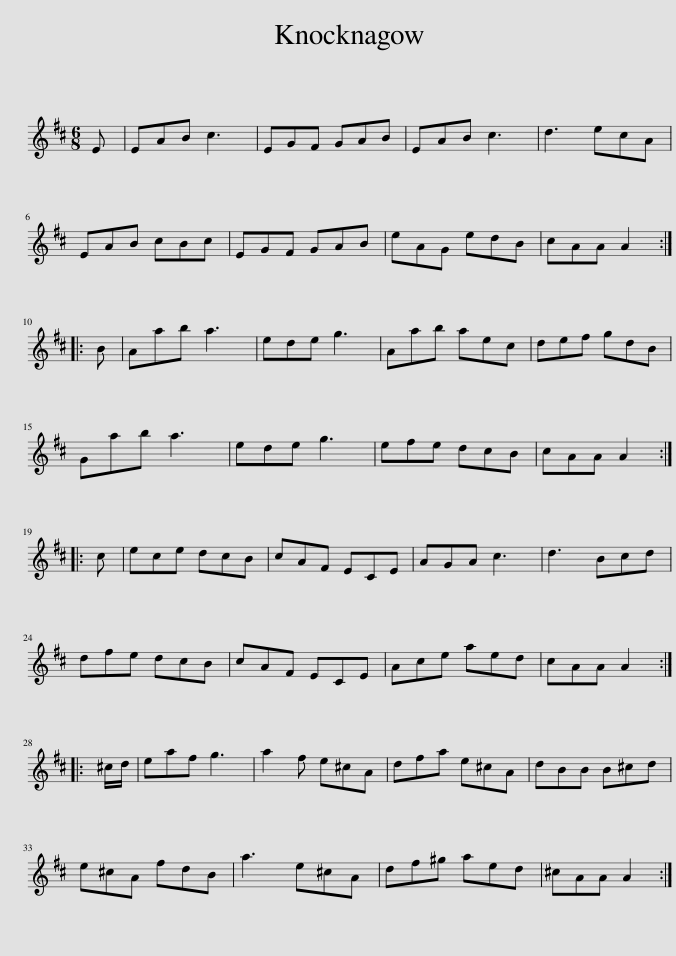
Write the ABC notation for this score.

X:1
L:1/8
M:6/8
I:linebreak $
K:D
V:1 treble
V:1
 E | EAB c3 | EGF GAB | EAB c3 | d3 ecA |$ %5
 EAB cBc | EGF GAB | eAG edB | cAA A2 ::$ B | %10
 Aab a3 | ede g3 | Aab aec | def gdB |$ Gab a3 | %15
 ede g3 | efe dcB | cAA A2 ::$ c | ece dcB | %20
 cAF ECE | AGA c3 | d3 Bcd |$ dfe dcB | cAF ECE | %25
 Ace aed | cAA A2 ::$ ^c/d/ | eaf g3 | a2 f e^cA | %30
 dfa e^cA | dBB B^cd |$ e^cA fdB | a3 e^cA | df^g aed | %35
 ^cAA A2 :| %36
